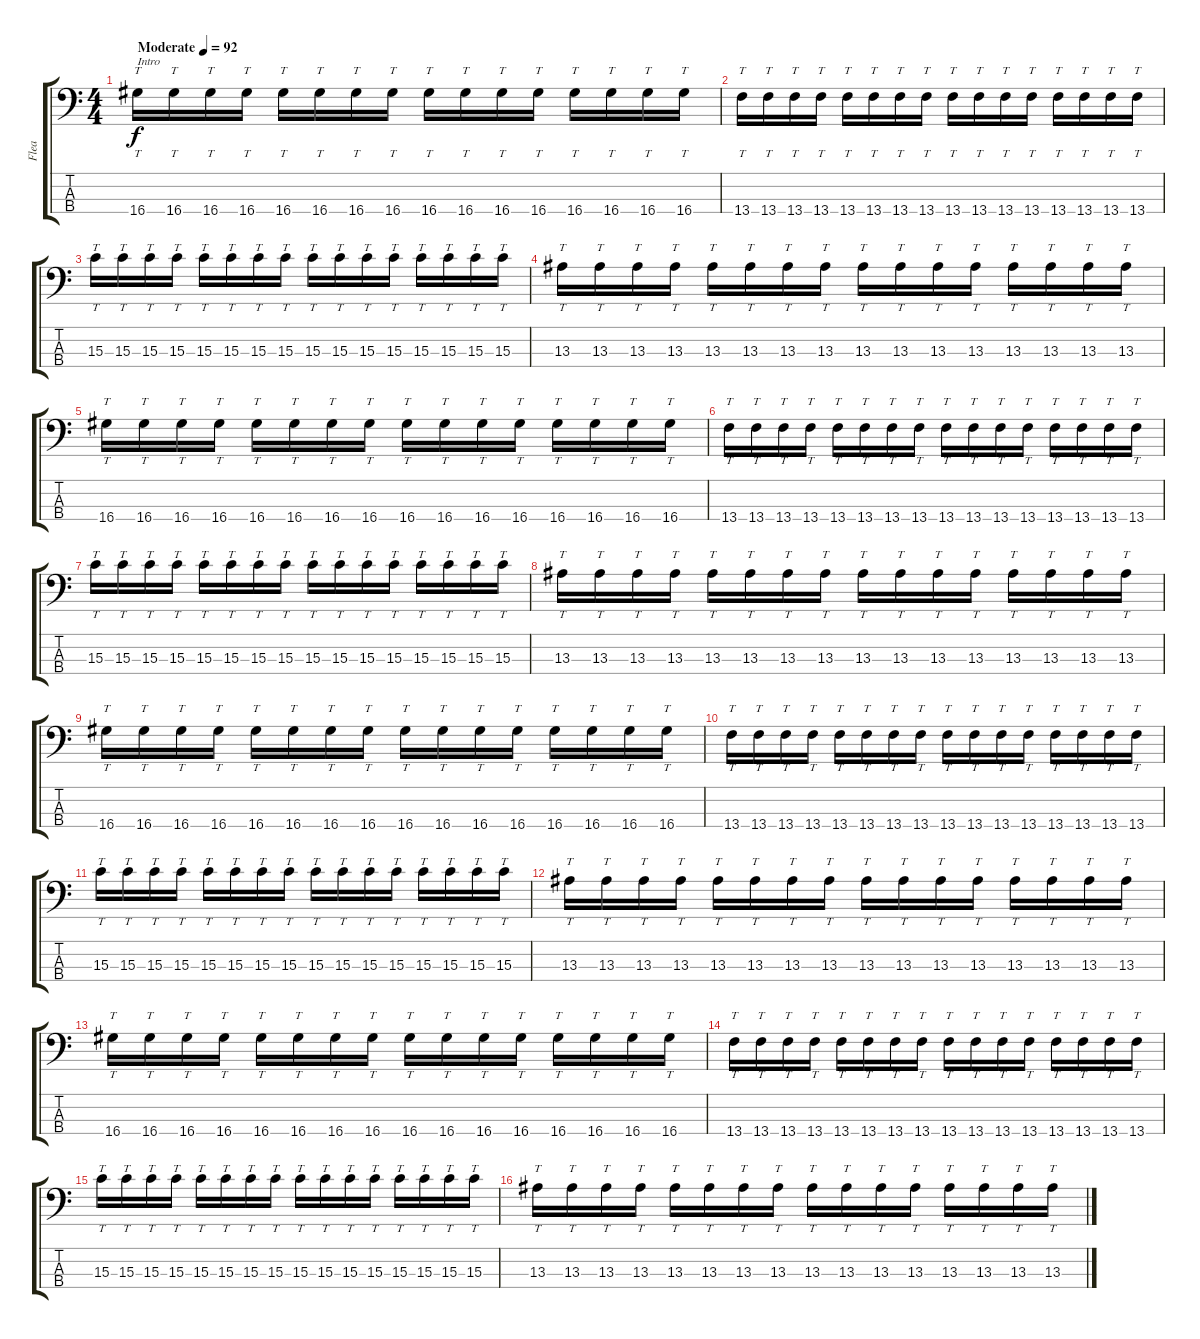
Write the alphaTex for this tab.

\track ("Flea" "Flea") {instrument electricbassfinger}
\staff {score tabs}
\tuning (G2 D2 A1 E1) {hide}
\ts (4 4)
\tempo (92 "Moderate")
\clef f4
\ks c
16.4.16{tt txt "Intro" dy f instrument electricbassfinger} 16.4.16{tt} 16.4.16{tt} 16.4.16{tt} 16.4.16{tt} 16.4.16{tt} 16.4.16{tt} 16.4.16{tt} 16.4.16{tt} 16.4.16{tt} 16.4.16{tt} 16.4.16{tt} 16.4.16{tt} 16.4.16{tt} 16.4.16{tt} 16.4.16{tt} |
13.4.16{tt} 13.4.16{tt} 13.4.16{tt} 13.4.16{tt} 13.4.16{tt} 13.4.16{tt} 13.4.16{tt} 13.4.16{tt} 13.4.16{tt} 13.4.16{tt} 13.4.16{tt} 13.4.16{tt} 13.4.16{tt} 13.4.16{tt} 13.4.16{tt} 13.4.16{tt} |
15.3.16{tt} 15.3.16{tt} 15.3.16{tt} 15.3.16{tt} 15.3.16{tt} 15.3.16{tt} 15.3.16{tt} 15.3.16{tt} 15.3.16{tt} 15.3.16{tt} 15.3.16{tt} 15.3.16{tt} 15.3.16{tt} 15.3.16{tt} 15.3.16{tt} 15.3.16{tt} |
13.3.16{tt} 13.3.16{tt} 13.3.16{tt} 13.3.16{tt} 13.3.16{tt} 13.3.16{tt} 13.3.16{tt} 13.3.16{tt} 13.3.16{tt} 13.3.16{tt} 13.3.16{tt} 13.3.16{tt} 13.3.16{tt} 13.3.16{tt} 13.3.16{tt} 13.3.16{tt} |
16.4.16{tt} 16.4.16{tt} 16.4.16{tt} 16.4.16{tt} 16.4.16{tt} 16.4.16{tt} 16.4.16{tt} 16.4.16{tt} 16.4.16{tt} 16.4.16{tt} 16.4.16{tt} 16.4.16{tt} 16.4.16{tt} 16.4.16{tt} 16.4.16{tt} 16.4.16{tt} |
13.4.16{tt} 13.4.16{tt} 13.4.16{tt} 13.4.16{tt} 13.4.16{tt} 13.4.16{tt} 13.4.16{tt} 13.4.16{tt} 13.4.16{tt} 13.4.16{tt} 13.4.16{tt} 13.4.16{tt} 13.4.16{tt} 13.4.16{tt} 13.4.16{tt} 13.4.16{tt} |
15.3.16{tt} 15.3.16{tt} 15.3.16{tt} 15.3.16{tt} 15.3.16{tt} 15.3.16{tt} 15.3.16{tt} 15.3.16{tt} 15.3.16{tt} 15.3.16{tt} 15.3.16{tt} 15.3.16{tt} 15.3.16{tt} 15.3.16{tt} 15.3.16{tt} 15.3.16{tt} |
13.3.16{tt} 13.3.16{tt} 13.3.16{tt} 13.3.16{tt} 13.3.16{tt} 13.3.16{tt} 13.3.16{tt} 13.3.16{tt} 13.3.16{tt} 13.3.16{tt} 13.3.16{tt} 13.3.16{tt} 13.3.16{tt} 13.3.16{tt} 13.3.16{tt} 13.3.16{tt} |
16.4.16{tt} 16.4.16{tt} 16.4.16{tt} 16.4.16{tt} 16.4.16{tt} 16.4.16{tt} 16.4.16{tt} 16.4.16{tt} 16.4.16{tt} 16.4.16{tt} 16.4.16{tt} 16.4.16{tt} 16.4.16{tt} 16.4.16{tt} 16.4.16{tt} 16.4.16{tt} |
13.4.16{tt} 13.4.16{tt} 13.4.16{tt} 13.4.16{tt} 13.4.16{tt} 13.4.16{tt} 13.4.16{tt} 13.4.16{tt} 13.4.16{tt} 13.4.16{tt} 13.4.16{tt} 13.4.16{tt} 13.4.16{tt} 13.4.16{tt} 13.4.16{tt} 13.4.16{tt} |
15.3.16{tt} 15.3.16{tt} 15.3.16{tt} 15.3.16{tt} 15.3.16{tt} 15.3.16{tt} 15.3.16{tt} 15.3.16{tt} 15.3.16{tt} 15.3.16{tt} 15.3.16{tt} 15.3.16{tt} 15.3.16{tt} 15.3.16{tt} 15.3.16{tt} 15.3.16{tt} |
13.3.16{tt} 13.3.16{tt} 13.3.16{tt} 13.3.16{tt} 13.3.16{tt} 13.3.16{tt} 13.3.16{tt} 13.3.16{tt} 13.3.16{tt} 13.3.16{tt} 13.3.16{tt} 13.3.16{tt} 13.3.16{tt} 13.3.16{tt} 13.3.16{tt} 13.3.16{tt} |
16.4.16{tt} 16.4.16{tt} 16.4.16{tt} 16.4.16{tt} 16.4.16{tt} 16.4.16{tt} 16.4.16{tt} 16.4.16{tt} 16.4.16{tt} 16.4.16{tt} 16.4.16{tt} 16.4.16{tt} 16.4.16{tt} 16.4.16{tt} 16.4.16{tt} 16.4.16{tt} |
13.4.16{tt} 13.4.16{tt} 13.4.16{tt} 13.4.16{tt} 13.4.16{tt} 13.4.16{tt} 13.4.16{tt} 13.4.16{tt} 13.4.16{tt} 13.4.16{tt} 13.4.16{tt} 13.4.16{tt} 13.4.16{tt} 13.4.16{tt} 13.4.16{tt} 13.4.16{tt} |
15.3.16{tt} 15.3.16{tt} 15.3.16{tt} 15.3.16{tt} 15.3.16{tt} 15.3.16{tt} 15.3.16{tt} 15.3.16{tt} 15.3.16{tt} 15.3.16{tt} 15.3.16{tt} 15.3.16{tt} 15.3.16{tt} 15.3.16{tt} 15.3.16{tt} 15.3.16{tt} |
13.3.16{tt} 13.3.16{tt} 13.3.16{tt} 13.3.16{tt} 13.3.16{tt} 13.3.16{tt} 13.3.16{tt} 13.3.16{tt} 13.3.16{tt} 13.3.16{tt} 13.3.16{tt} 13.3.16{tt} 13.3.16{tt} 13.3.16{tt} 13.3.16{tt} 13.3.16{tt}
